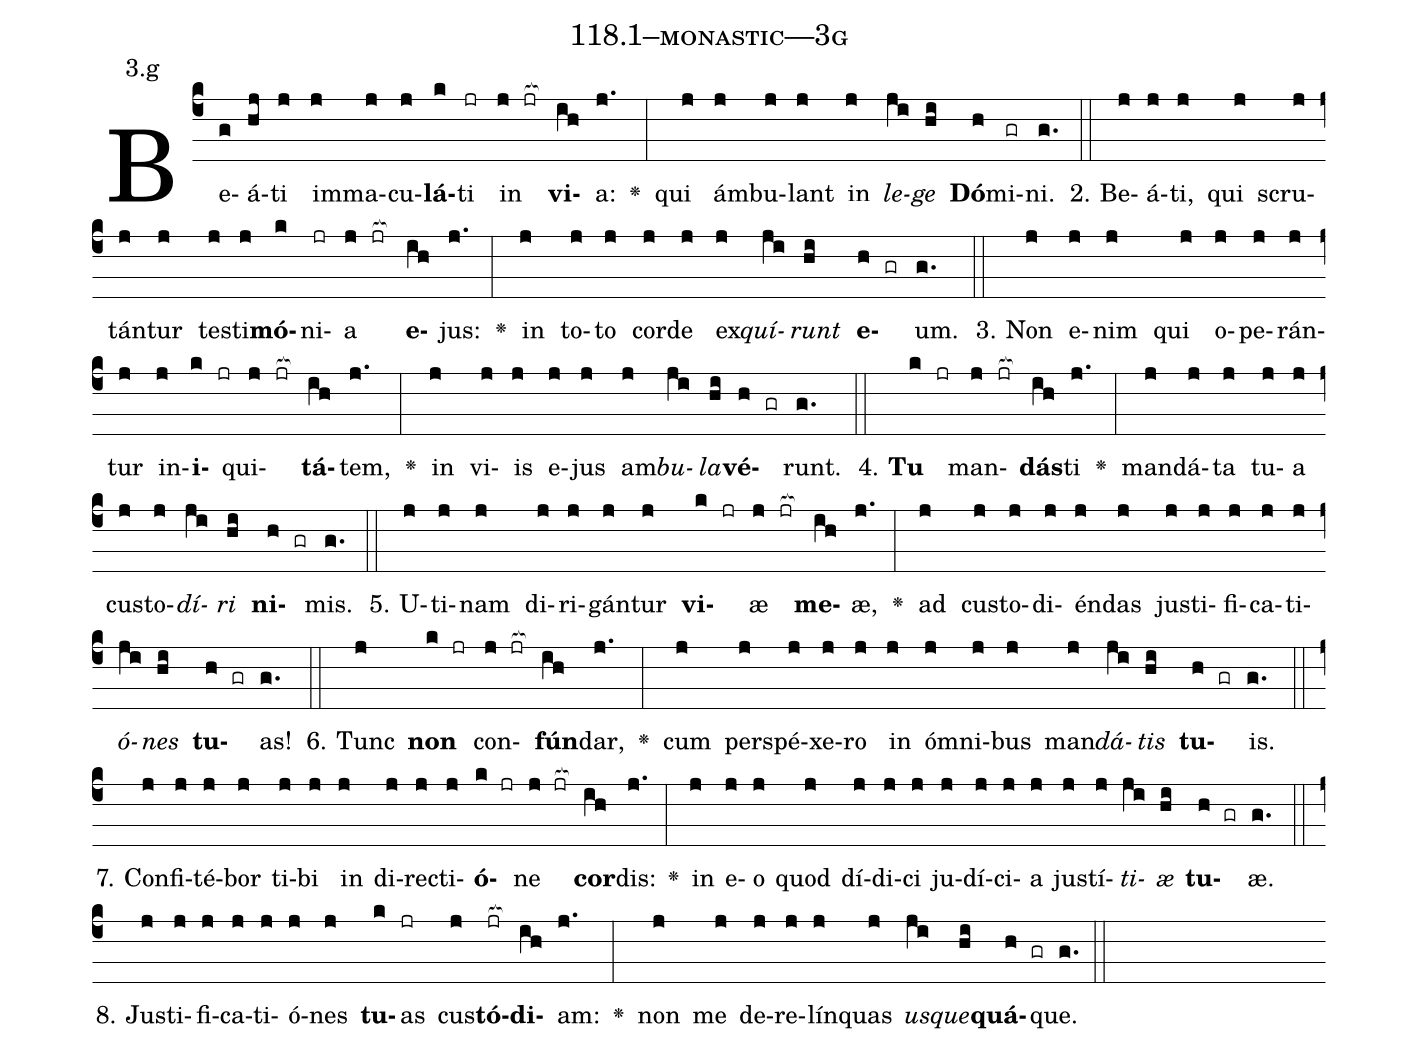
name: 118.1--monastic---3g;
annotation: 3.g;
%%
(c4)Be(g)á(hj)ti(j) im(j)ma(j)cu(j)<b>lá</b>(k)ti(jr) in(j jr[ocb:1{]) <b>vi</b>(ih[ocb:0}])a:(j.) <v>\greheightstar</v>(:) qui(j) ám(j)bu(j)lant(j) in(j) <i>le</i>(ji)<i>ge</i>(hi) <b>Dó</b>(h)mi(gr)ni.(g.) (::)
2. Be(j)á(j)ti,(j) qui(j) scru(j)tán(j)tur(j) tes(j)ti(j)<b>mó</b>(k)ni(jr)a(j jr[ocb:1{]) <b>e</b>(ih[ocb:0}])jus:(j.) <v>\greheightstar</v>(:) in(j) to(j)to(j) cor(j)de(j) ex(j)<i>quí</i>(ji)<i>runt</i>(hi) <b>e</b>(h gr)um.(g.) (::)
3. Non(j) e(j)nim(j) qui(j) o(j)pe(j)rán(j)tur(j) in(j)<b>i</b>(k jr)qui(j jr[ocb:1{])<b>tá</b>(ih[ocb:0}])tem,(j.) <v>\greheightstar</v>(:) in(j) vi(j)is(j) e(j)jus(j) am(j)<i>bu</i>(ji)<i>la</i>(hi)<b>vé</b>(h gr)runt.(g.) (::)
4. <b>Tu</b>(k jr) man(j jr[ocb:1{])<b>dás</b>(ih[ocb:0}])ti(j.) <v>\greheightstar</v>(:) man(j)dá(j)ta(j) tu(j)a(j) cus(j)to(j)<i>dí</i>(ji)<i>ri</i>(hi) <b>ni</b>(h gr)mis.(g.) (::)
5. U(j)ti(j)nam(j) di(j)ri(j)gán(j)tur(j) <b>vi</b>(k jr)æ(j jr[ocb:1{]) <b>me</b>(ih[ocb:0}])æ,(j.) <v>\greheightstar</v>(:) ad(j) cus(j)to(j)di(j)én(j)das(j) jus(j)ti(j)fi(j)ca(j)ti(j)<i>ó</i>(ji)<i>nes</i>(hi) <b>tu</b>(h gr)as!(g.) (::)
6. Tunc(j) <b>non</b>(k jr) con(j jr[ocb:1{])<b>fún</b>(ih[ocb:0}])dar,(j.) <v>\greheightstar</v>(:) cum(j) per(j)spé(j)xe(j)ro(j) in(j) óm(j)ni(j)bus(j) man(j)<i>dá</i>(ji)<i>tis</i>(hi) <b>tu</b>(h gr)is.(g.) (::)
7. Con(j)fi(j)té(j)bor(j) ti(j)bi(j) in(j) di(j)rec(j)ti(j)<b>ó</b>(k jr)ne(j jr[ocb:1{]) <b>cor</b>(ih[ocb:0}])dis:(j.) <v>\greheightstar</v>(:) in(j) e(j)o(j) quod(j) dí(j)di(j)ci(j) ju(j)dí(j)ci(j)a(j) jus(j)tí(j)<i>ti</i>(ji)<i>æ</i>(hi) <b>tu</b>(h gr)æ.(g.) (::)
8. Jus(j)ti(j)fi(j)ca(j)ti(j)ó(j)nes(j) <b>tu</b>(k)as(jr) cus(j)<b>tó</b>(jr[ocb:1{])<b>di</b>(ih[ocb:0}])am:(j.) <v>\greheightstar</v>(:) non(j) me(j) de(j)re(j)lín(j)quas(j) <i>us</i>(ji)<i>que</i>(hi)<b>quá</b>(h gr)que.(g.) (::)
